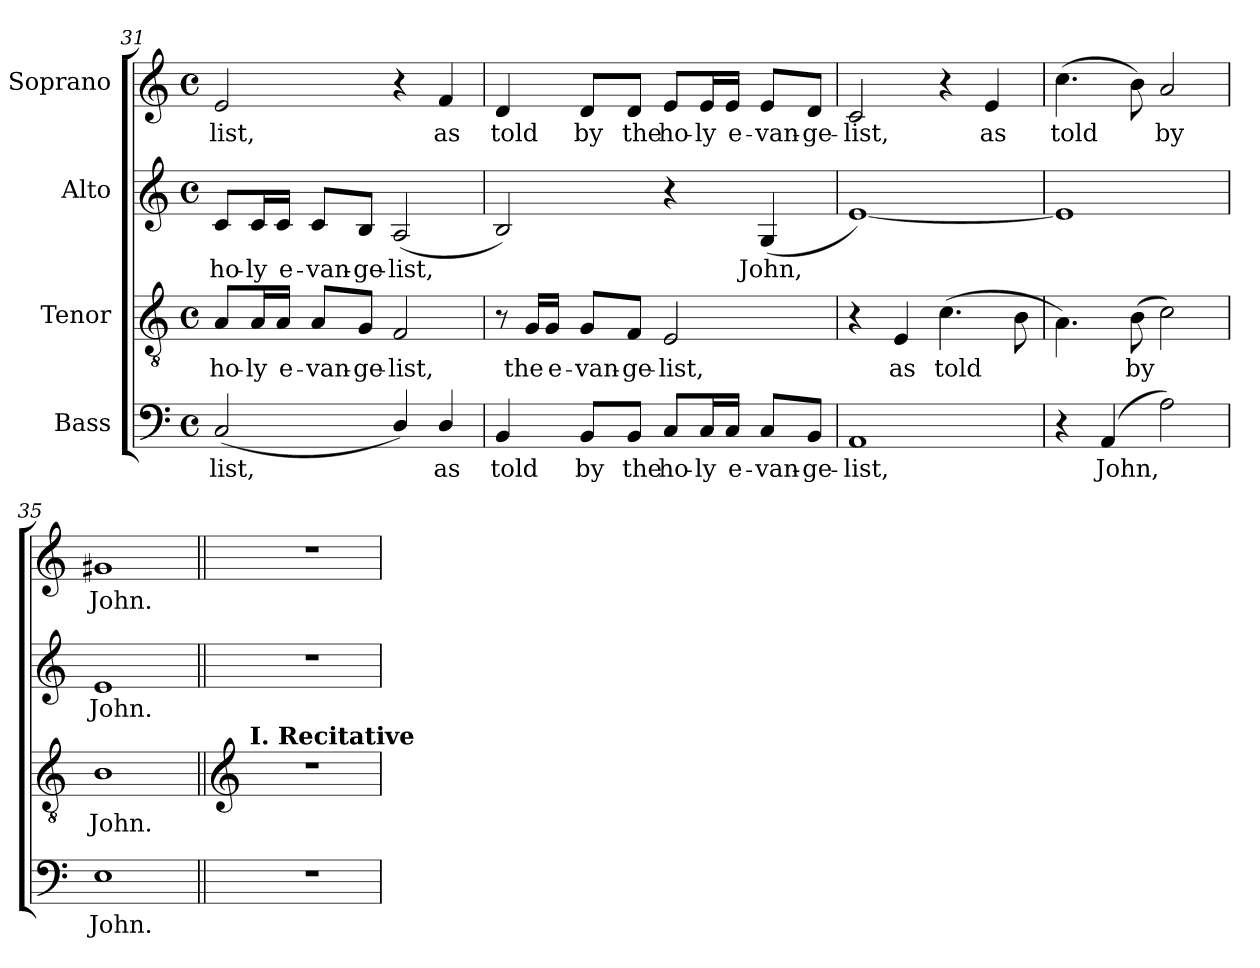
**kern	**text	**kern	**text	**kern	**text	**kern	**text
*part4	*part4	*part3	*part3	*part2	*part2	*part1	*part1
*staff4	*staff4	*staff3	*staff3	*staff2	*staff2	*staff1	*staff1
*I"Bass	*	*I"Tenor	*	*I"Alto	*	*I"Soprano	*
*clefF4	*	*clefGv2	*	*clefG2	*	*clefG2	*
*	*	*ITrd7c12	*	*	*	*	*
*k[]	*	*k[]	*	*k[]	*	*k[]	*
*C:	*	*C:	*	*C:	*	*C:	*
*M4/4	*	*M4/4	*	*M4/4	*	*M4/4	*
*met(c)	*	*met(c)	*	*met(c)	*	*met(c)	*
=31	=31	=31	=31	=31	=31	=31	=31
!	!LO:LY:b:color=#000000	!	!	!	!	!	!
!	!	!	!LO:LY:b:color=#000000	!	!	!	!
!	!	!	!	!	!LO:LY:b:color=#000000	!	!
!	!	!	!	!	!	!	!LO:LY:b:color=#000000
(2Ci/	-list,	8AAi/L	ho-	8ci/L	ho-	2ei/	-list,
!	!	!	!LO:LY:b:color=#000000	!	!	!	!
!	!	!	!	!	!LO:LY:b:color=#000000	!	!
.	.	16AAi/L	-ly	16ci/L	-ly	.	.
!	!	!	!LO:LY:b:color=#000000	!	!	!	!
!	!	!	!	!	!LO:LY:b:color=#000000	!	!
.	.	16AAi/JJ	e-	16ci/JJ	e-	.	.
!	!	!	!LO:LY:b:color=#000000	!	!	!	!
!	!	!	!	!	!LO:LY:b:color=#000000	!	!
.	.	8AAi/L	-van-	8ci/L	-van-	.	.
!	!	!	!LO:LY:b:color=#000000	!	!	!	!
!	!	!	!	!	!LO:LY:b:color=#000000	!	!
.	.	8GGi/J	-ge-	8Bi/J	-ge-	.	.
!	!	!	!LO:LY:b:color=#000000	!	!	!	!
!	!	!	!	!	!LO:LY:b:color=#000000	!	!
4Di/)	.	2FFi/	-list,	(2Ai/	-list,	4r	.
!	!LO:LY:b:color=#000000	!	!	!	!	!	!
!	!	!	!	!	!	!	!LO:LY:b:color=#000000
4Di/	as	.	.	.	.	4fi/	as
=32	=32	=32	=32	=32	=32	=32	=32
!	!LO:LY:b:color=#000000	!	!	!	!	!	!
!	!	!	!	!	!	!	!LO:LY:b:color=#000000
4BBi/	told	8r	.	2Bi/)	.	4di/	told
!	!	!	!LO:LY:b:color=#000000	!	!	!	!
.	.	16GGi/LL	the	.	.	.	.
!	!	!	!LO:LY:b:color=#000000	!	!	!	!
.	.	16GGi/JJ	e-	.	.	.	.
!	!LO:LY:b:color=#000000	!	!	!	!	!	!
!	!	!	!LO:LY:b:color=#000000	!	!	!	!
!	!	!	!	!	!	!	!LO:LY:b:color=#000000
8BBi/L	by	8GGi/L	-van-	.	.	8di/L	by
!	!LO:LY:b:color=#000000	!	!	!	!	!	!
!	!	!	!LO:LY:b:color=#000000	!	!	!	!
!	!	!	!	!	!	!	!LO:LY:b:color=#000000
8BBi/J	the	8FFi/J	-ge-	.	.	8di/J	the
!	!LO:LY:b:color=#000000	!	!	!	!	!	!
!	!	!	!LO:LY:b:color=#000000	!	!	!	!
!	!	!	!	!	!	!	!LO:LY:b:color=#000000
8Ci/L	ho-	2EEi/	-list,	4r	.	8ei/L	ho-
!	!LO:LY:b:color=#000000	!	!	!	!	!	!
!	!	!	!	!	!	!	!LO:LY:b:color=#000000
16Ci/L	-ly	.	.	.	.	16ei/L	-ly
!	!LO:LY:b:color=#000000	!	!	!	!	!	!
!	!	!	!	!	!	!	!LO:LY:b:color=#000000
16Ci/JJ	e-	.	.	.	.	16ei/JJ	e-
!	!LO:LY:b:color=#000000	!	!	!	!	!	!
!	!	!	!	!	!LO:LY:b:color=#000000	!	!
!	!	!	!	!	!	!	!LO:LY:b:color=#000000
8Ci/L	-van-	.	.	(4Gi/	John,	8ei/L	-van-
!	!LO:LY:b:color=#000000	!	!	!	!	!	!
!	!	!	!	!	!	!	!LO:LY:b:color=#000000
8BBi/J	-ge-	.	.	.	.	8di/J	-ge-
=33	=33	=33	=33	=33	=33	=33	=33
!	!LO:LY:b:color=#000000	!	!	!	!	!	!
!	!	!	!	!	!	!	!LO:LY:b:color=#000000
1AAi	-list,	4r	.	[<1ei)	.	2ci/	-list,
!	!	!	!LO:LY:b:color=#000000	!	!	!	!
.	.	4EEi/	as	.	.	.	.
!	!	!	!LO:LY:b:color=#000000	!	!	!	!
.	.	(4.Ci\	told	.	.	4r	.
!	!	!	!	!	!	!	!LO:LY:b:color=#000000
.	.	.	.	.	.	4ei/	as
.	.	8BBi\	.	.	.	.	.
=34	=34	=34	=34	=34	=34	=34	=34
!	!	!	!	!	!	!	!LO:LY:b:color=#000000
4r	.	4.AAi\)	.	1ei]	.	(4.cci\	told
!	!LO:LY:b:color=#000000	!	!	!	!	!	!
(4AAi/	John,	.	.	.	.	.	.
!	!	!	!LO:LY:b:color=#000000	!	!	!	!
.	.	(8BBi\	by	.	.	8bi\)	.
!	!	!	!	!	!	!	!LO:LY:b:color=#000000
2Ai\)	.	2Ci\)	.	.	.	2ai/	by
=35	=35	=35	=35	=35	=35	=35	=35
!	!LO:LY:b:color=#000000	!	!	!	!	!	!
!	!	!	!LO:LY:b:color=#000000	!	!	!	!
!	!	!	!	!	!LO:LY:b:color=#000000	!	!
!	!	!	!	!	!	!	!LO:LY:b:color=#000000
1Ei	John.	1BBi	John.	1ei	John.	1g#Xi	John.
!!LO:PB:g=z
=36||	=36||	=36||	=36||	=36||	=36||	=36||	=36||
*	*	*stria0	*	*	*	*	*
*	*	*clefG2	*	*	*	*	*
!	!	!LO:TX:a:B:t=I. Recitative	!	!	!	!	!
1r	.	1r	.	1r	.	1r	.
=	=	=	=	=	=	=	=
*-	*-	*-	*-	*-	*-	*-	*-
